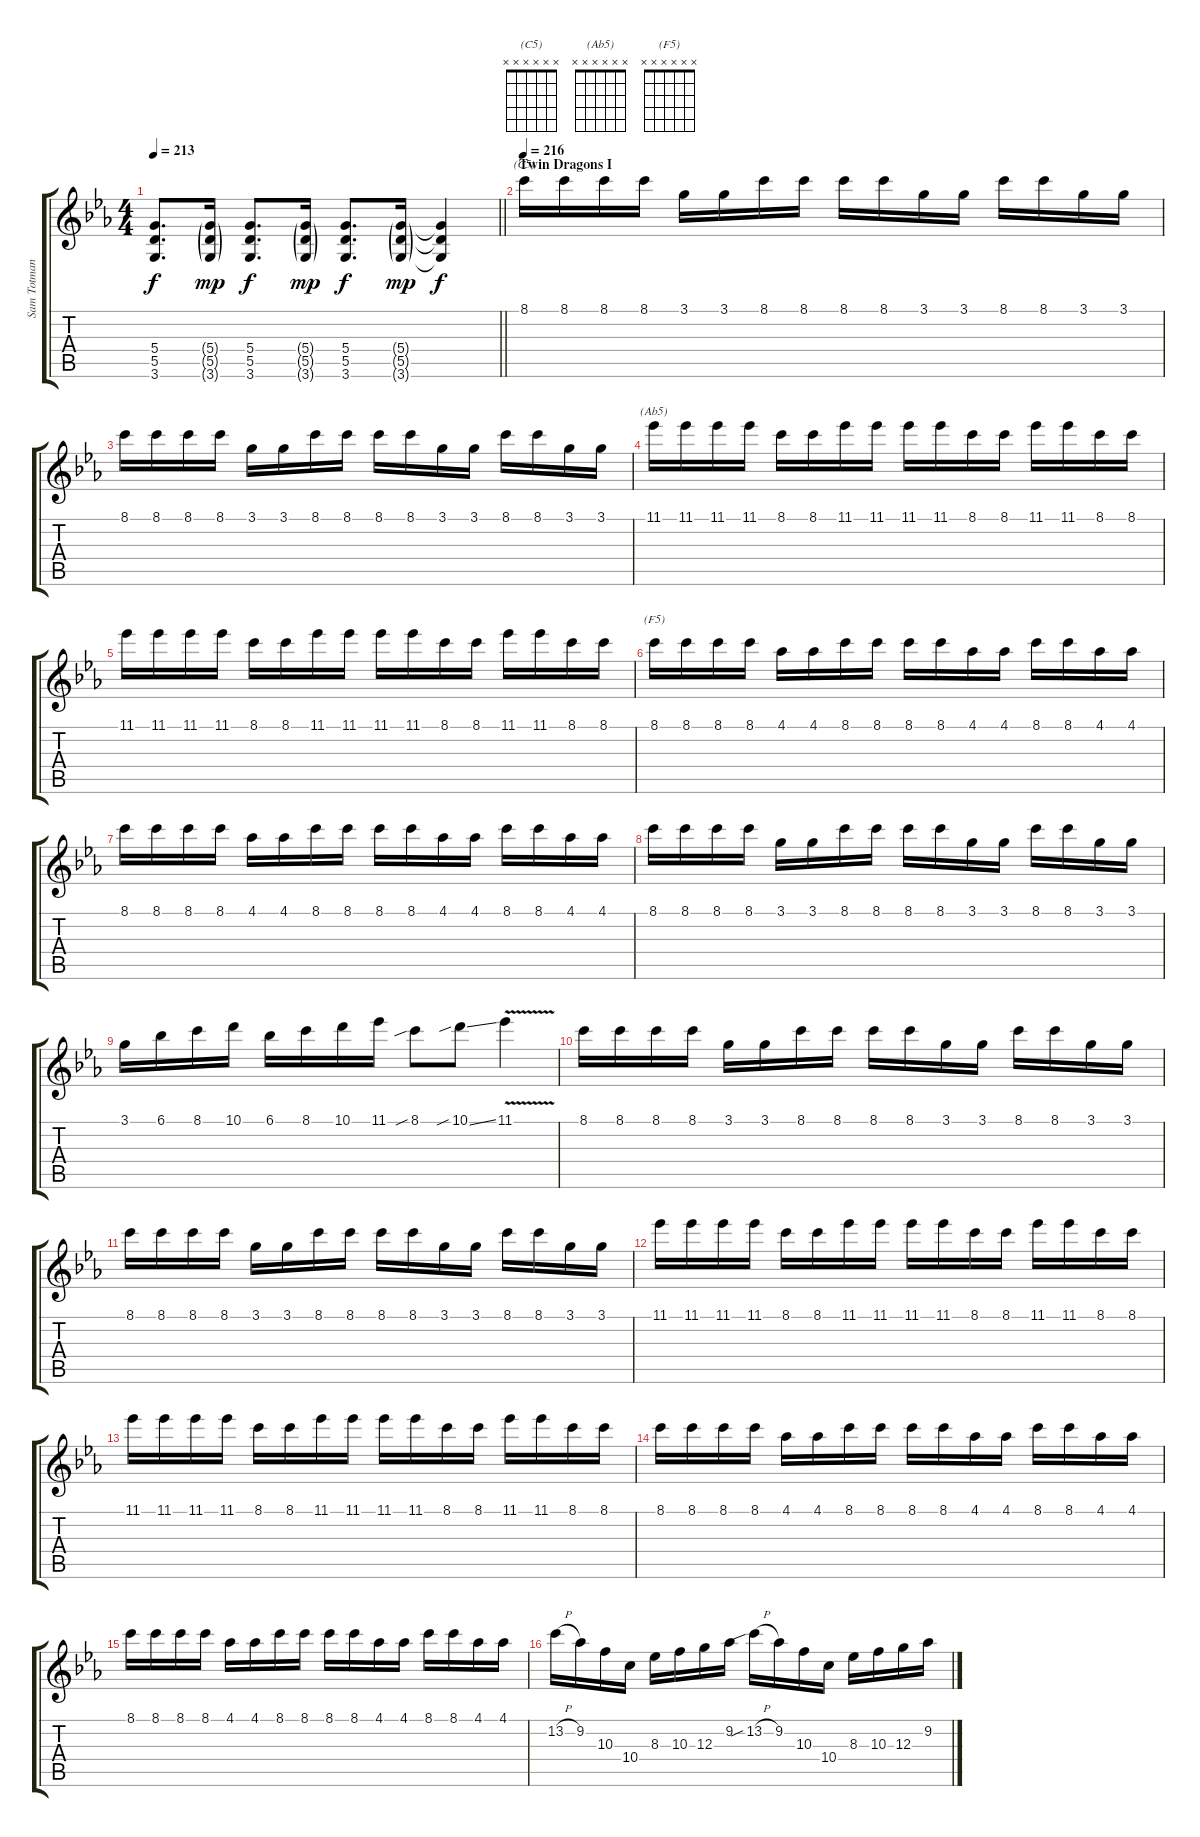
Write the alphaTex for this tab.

\track ("Sam Totman (Lead 2 and Rhythm)" "Sam Totman") {instrument distortionguitar}
\staff {score tabs}
\tuning (E4 B3 G3 D3 A2 E2) {hide}
\chord ("(C5)" x x x x x x)
\chord ("(Ab5)" x x x x x x)
\chord ("(F5)" x x x x x x)
\ts (4 4)
\tempo 213
\clef g2
\barLineRight lightlight
\ks eb
(5.4 5.5 3.6).8{d dy f} (5.4{g} 5.5{g} 3.6{g}).16{dy mp} (5.4 5.5 3.6).8{d dy f} (5.4{g} 5.5{g} 3.6{g}).16{dy mp} (5.4 5.5 3.6).8{d dy f} (5.4{g} 5.5{g} 3.6{g}).16{dy mp} (5.4{t} 5.5{t} 3.6{t}).4{dy f} |
\section ("" "Twin Dragons I")
\tempo 216
8.1.16{ch "(C5)"} 8.1.16 8.1.16 8.1.16 3.1.16 3.1.16 8.1.16 8.1.16 8.1.16 8.1.16 3.1.16 3.1.16 8.1.16 8.1.16 3.1.16 3.1.16 |
8.1.16 8.1.16 8.1.16 8.1.16 3.1.16 3.1.16 8.1.16 8.1.16 8.1.16 8.1.16 3.1.16 3.1.16 8.1.16 8.1.16 3.1.16 3.1.16 |
11.1.16{ch "(Ab5)"} 11.1.16 11.1.16 11.1.16 8.1.16 8.1.16 11.1.16 11.1.16 11.1.16 11.1.16 8.1.16 8.1.16 11.1.16 11.1.16 8.1.16 8.1.16 |
11.1.16 11.1.16 11.1.16 11.1.16 8.1.16 8.1.16 11.1.16 11.1.16 11.1.16 11.1.16 8.1.16 8.1.16 11.1.16 11.1.16 8.1.16 8.1.16 |
8.1.16{ch "(F5)"} 8.1.16 8.1.16 8.1.16 4.1.16 4.1.16 8.1.16 8.1.16 8.1.16 8.1.16 4.1.16 4.1.16 8.1.16 8.1.16 4.1.16 4.1.16 |
8.1.16 8.1.16 8.1.16 8.1.16 4.1.16 4.1.16 8.1.16 8.1.16 8.1.16 8.1.16 4.1.16 4.1.16 8.1.16 8.1.16 4.1.16 4.1.16 |
8.1.16 8.1.16 8.1.16 8.1.16 3.1.16 3.1.16 8.1.16 8.1.16 8.1.16 8.1.16 3.1.16 3.1.16 8.1.16 8.1.16 3.1.16 3.1.16 |
3.1.16 6.1.16 8.1.16 10.1.16 6.1.16 8.1.16 10.1.16 11.1.16 8.1{sib}.8 10.1{sib ss}.8 11.1{v}.4 |
8.1.16 8.1.16 8.1.16 8.1.16 3.1.16 3.1.16 8.1.16 8.1.16 8.1.16 8.1.16 3.1.16 3.1.16 8.1.16 8.1.16 3.1.16 3.1.16 |
8.1.16 8.1.16 8.1.16 8.1.16 3.1.16 3.1.16 8.1.16 8.1.16 8.1.16 8.1.16 3.1.16 3.1.16 8.1.16 8.1.16 3.1.16 3.1.16 |
11.1.16 11.1.16 11.1.16 11.1.16 8.1.16 8.1.16 11.1.16 11.1.16 11.1.16 11.1.16 8.1.16 8.1.16 11.1.16 11.1.16 8.1.16 8.1.16 |
11.1.16 11.1.16 11.1.16 11.1.16 8.1.16 8.1.16 11.1.16 11.1.16 11.1.16 11.1.16 8.1.16 8.1.16 11.1.16 11.1.16 8.1.16 8.1.16 |
8.1.16 8.1.16 8.1.16 8.1.16 4.1.16 4.1.16 8.1.16 8.1.16 8.1.16 8.1.16 4.1.16 4.1.16 8.1.16 8.1.16 4.1.16 4.1.16 |
8.1.16 8.1.16 8.1.16 8.1.16 4.1.16 4.1.16 8.1.16 8.1.16 8.1.16 8.1.16 4.1.16 4.1.16 8.1.16 8.1.16 4.1.16 4.1.16 |
13.2{h}.16 9.2.16 10.3.16 10.4.16 8.3.16 10.3.16 12.3.16 9.2.16 13.2{sib h}.16 9.2.16 10.3.16 10.4.16 8.3.16 10.3.16 12.3.16 9.2.16
